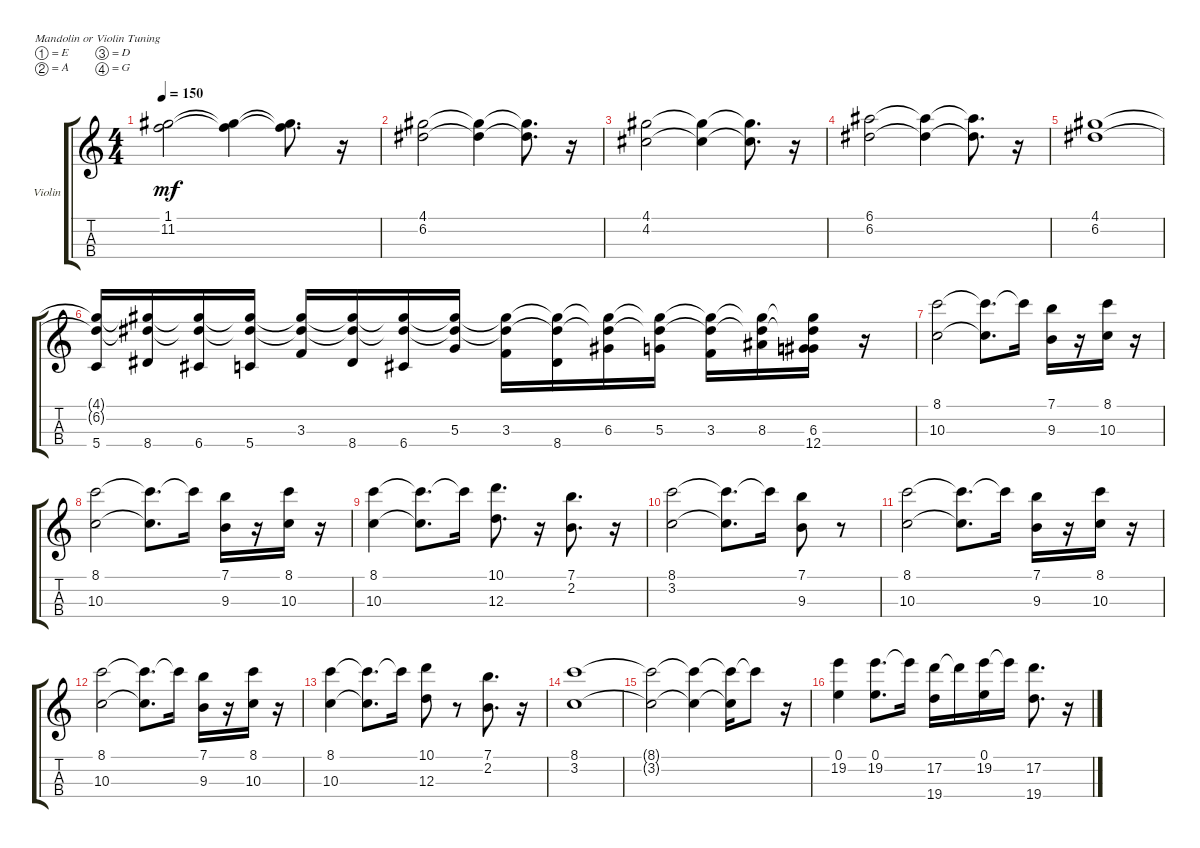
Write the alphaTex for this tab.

\bracketExtendMode groupsimilarinstruments
\firstSystemTrackNameOrientation horizontal
\otherSystemsTrackNameOrientation horizontal
\track ("Tremolo Full Strings" "Violin") {instrument violin}
\staff {score tabs}
\tuning (E5 A4 D4 G3)
\ts (4 4)
\tempo 150
\clef g2
\ks c
(1.1 11.2).2{dy mf} (1.1{t} 11.2{t}).4 (1.1{t} 11.2{t}).8{d} r.16 |
(4.1 6.2).2 (4.1{t} 6.2{t}).4 (4.1{t} 6.2{t}).8{d} r.16 |
(4.1 4.2).2 (4.1{t} 4.2{t}).4 (4.1{t} 4.2{t}).8{d} r.16 |
(6.1 6.2).2 (6.1{t} 6.2{t}).4 (6.1{t} 6.2{t}).8{d} r.16 |
(4.1 6.2).1 |
(4.1{t} 6.2{t} 5.4).16 (4.1{t} 6.2{t} 8.4).16 (4.1{t} 6.2{t} 6.4).16 (4.1{t} 6.2{t} 5.4).16 (4.1{t} 6.2{t} 3.3).16 (4.1{t} 6.2{t} 8.4).16 (4.1{t} 6.2{t} 6.4).16 (4.1{t} 6.2{t} 5.3).16 (4.1{t} 6.2{t} 3.3).16 (4.1{t} 6.2{t} 8.4).16 (4.1{t} 6.2{t} 6.3).16 (4.1{t} 6.2{t} 5.3).16 (4.1{t} 6.2{t} 3.3).16 (4.1{t} 6.2{t} 8.3).16 (4.1{t} 6.2{t} 6.3 12.4).16 r.16 |
(8.1 10.3).2 (8.1{t} 10.3{t}).8{d} 8.1{t}.16 (7.1 9.3).16 r.16 (8.1 10.3).16 r.16 |
(8.1 10.3).2 (8.1{t} 10.3{t}).8{d} 8.1{t}.16 (7.1 9.3).16 r.16 (8.1 10.3).16 r.16 |
(8.1 10.3).4 (8.1{t} 10.3{t}).8{d} 8.1{t}.16 (10.1 12.3).8{d} r.16 (7.1 2.2).8{d} r.16 |
(8.1 3.2).2 (8.1{t} 3.2{t}).8{d} 8.1{t}.16 (7.1 9.3).8 r.8 |
(8.1 10.3).2 (8.1{t} 10.3{t}).8{d} 8.1{t}.16 (7.1 9.3).16 r.16 (8.1 10.3).16 r.16 |
(8.1 10.3).2 (8.1{t} 10.3{t}).8{d} 8.1{t}.16 (7.1 9.3).16 r.16 (8.1 10.3).16 r.16 |
(8.1 10.3).4 (8.1{t} 10.3{t}).8{d} 8.1{t}.16 (10.1 12.3).8 r.8 (7.1 2.2).8{d} r.16 |
(8.1 3.2).1 |
(8.1{t} 3.2{t}).2 (8.1{t} 3.2{t}).4 (8.1{t} 3.2{t}).16 8.1{t}.8 r.16 |
(0.1 19.2).4 (0.1 19.2).8{d} 19.2{t}.16 (17.2 19.4).16 17.2{t}.16 (0.1 19.2).16 19.2{t}.16 (17.2 19.4).8{d} r.16
